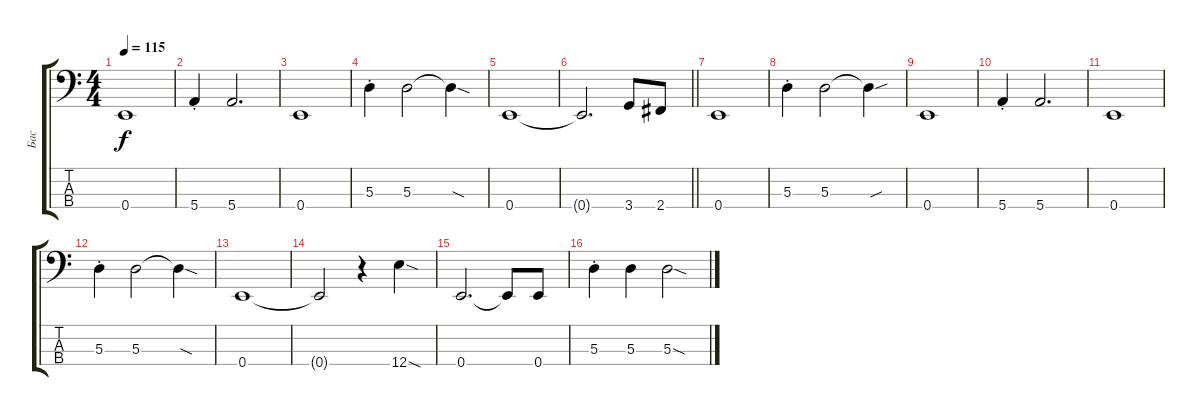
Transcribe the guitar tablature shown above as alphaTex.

\track ("Бас" "Бас") {instrument electricbassfinger}
\staff {score tabs}
\tuning (G2 D2 A1 E1) {hide}
\ts (4 4)
\tempo 115
\clef f4
\ks c
0.4.1{dy f} |
5.4{st}.4 5.4.2{d} |
0.4.1 |
5.3{st}.4 5.3.2 5.3{sod t}.4 |
0.4.1 |
\barLineRight lightlight
0.4{t}.2{d} 3.4.8 2.4.8 |
0.4.1 |
5.3{st}.4 5.3.2 5.3{sou t}.4 |
0.4.1 |
5.4{st}.4 5.4.2{d} |
0.4.1 |
5.3{st}.4 5.3.2 5.3{sod t}.4 |
0.4.1 |
0.4{t}.2 r.4 12.4{sod}.4 |
0.4.2{d} 0.4{t}.8 0.4.8 |
5.3{st}.4 5.3.4 5.3{sod}.2
